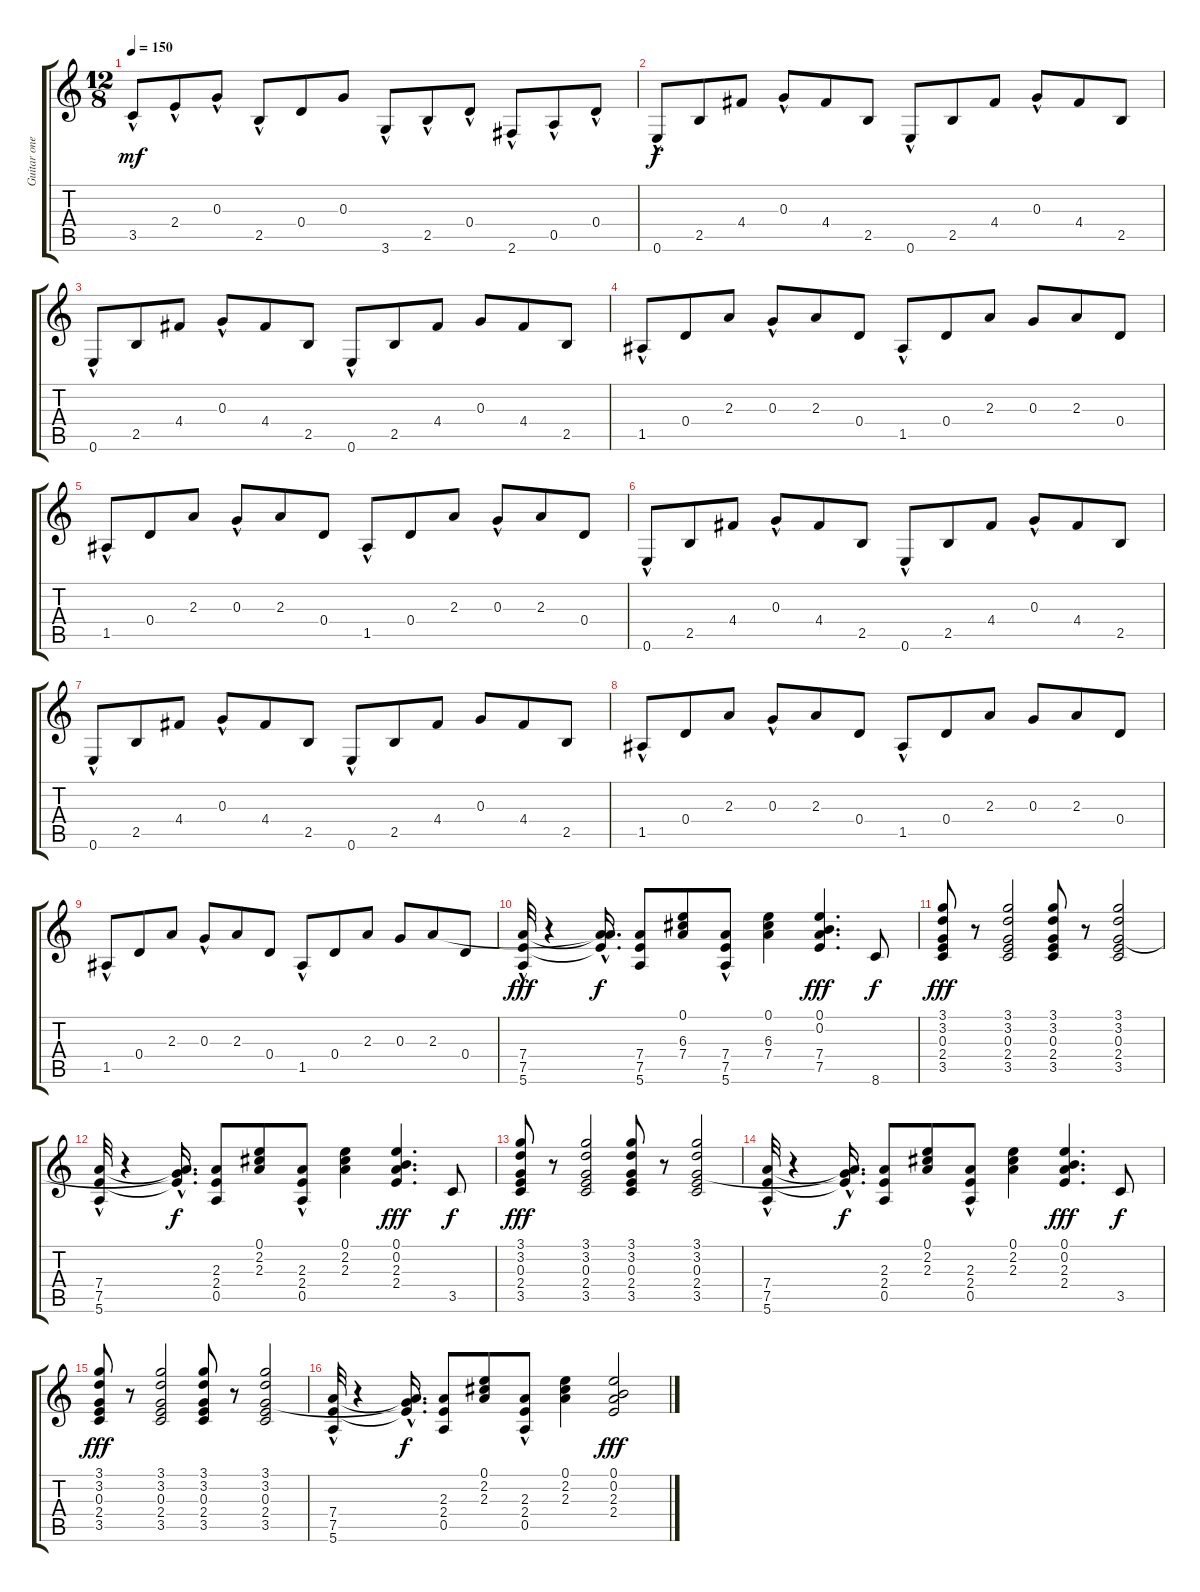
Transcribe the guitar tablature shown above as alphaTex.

\track ("Guitar one" "Guitar one") {instrument electricguitarclean}
\staff {score tabs}
\tuning (E4 B3 G3 D3 A2 E2) {hide}
\ts (12 8)
\tempo 150
\clef g2
\ks c
3.5{hac}.8{dy mf} 2.4{hac}.8 0.3{hac}.8 2.5{hac}.8 0.4.8 0.3.8 3.6{hac}.8 2.5{hac}.8 0.4{hac}.8 2.6{hac}.8 0.5{hac}.8 0.4{hac}.8 |
0.6{hac}.8{dy f} 2.5.8 4.4.8 0.3{hac}.8 4.4.8 2.5.8 0.6{hac}.8 2.5.8 4.4.8 0.3{hac}.8 4.4.8 2.5.8 |
0.6{hac}.8 2.5.8 4.4.8 0.3{hac}.8 4.4.8 2.5.8 0.6{hac}.8 2.5.8 4.4.8 0.3.8 4.4.8 2.5.8 |
1.5{hac}.8 0.4.8 2.3.8 0.3{hac}.8 2.3.8 0.4.8 1.5{hac}.8 0.4.8 2.3.8 0.3.8 2.3.8 0.4.8 |
1.5{hac}.8 0.4.8 2.3.8 0.3{hac}.8 2.3.8 0.4.8 1.5{hac}.8 0.4.8 2.3.8 0.3{hac}.8 2.3.8 0.4.8 |
0.6{hac}.8 2.5.8 4.4.8 0.3{hac}.8 4.4.8 2.5.8 0.6{hac}.8 2.5.8 4.4.8 0.3{hac}.8 4.4.8 2.5.8 |
0.6{hac}.8 2.5.8 4.4.8 0.3{hac}.8 4.4.8 2.5.8 0.6{hac}.8 2.5.8 4.4.8 0.3.8 4.4.8 2.5.8 |
1.5{hac}.8 0.4.8 2.3.8 0.3{hac}.8 2.3.8 0.4.8 1.5{hac}.8 0.4.8 2.3.8 0.3.8 2.3.8 0.4.8 |
1.5{hac}.8 0.4.8 2.3.8 0.3{hac}.8 2.3.8 0.4.8 1.5{hac}.8 0.4.8 2.3.8 0.3.8 2.3.8 0.4.8 |
(7.4 7.5{hac} 5.6{hac}).32{dy fff} r.4 (2.3{hac t} 7.4{hac t} 7.5{hac t}).16{d dy f} (7.4 7.5 5.6).8 (0.1 6.3 7.4).8 (7.4 7.5{hac} 5.6).8 (0.1 6.3 7.4).4 (0.1 0.2 7.4 7.5).4{d dy fff} 8.6.8{dy f} |
(3.1 3.2 0.3 2.4 3.5).8{dy fff} r.8 (3.1 3.2 0.3 2.4 3.5).2 (3.1 3.2 0.3 2.4 3.5).8 r.8 (3.1 3.2 0.3 2.4 3.5).2 |
(7.4 7.5{hac} 5.6{hac}).32 r.4 (0.3{hac t} 7.4{hac t} 7.5{hac t}).16{d dy f} (2.3 2.4 0.5).8 (0.1 2.2 2.3).8 (2.3 2.4{hac} 0.5).8 (0.1 2.2 2.3).4 (0.1 0.2 2.3 2.4).4{d dy fff} 3.5.8{dy f} |
(3.1 3.2 0.3 2.4 3.5).8{dy fff} r.8 (3.1 3.2 0.3 2.4 3.5).2 (3.1 3.2 0.3 2.4 3.5).8 r.8 (3.1 3.2 0.3 2.4 3.5).2 |
(7.4 7.5{hac} 5.6{hac}).32 r.4 (0.3{hac t} 7.4{hac t} 7.5{hac t}).16{d dy f} (2.3 2.4 0.5).8 (0.1 2.2 2.3).8 (2.3 2.4{hac} 0.5).8 (0.1 2.2 2.3).4 (0.1 0.2 2.3 2.4).4{d dy fff} 3.5.8{dy f} |
(3.1 3.2 0.3 2.4 3.5).8{dy fff} r.8 (3.1 3.2 0.3 2.4 3.5).2 (3.1 3.2 0.3 2.4 3.5).8 r.8 (3.1 3.2 0.3 2.4 3.5).2 |
(7.4 7.5{hac} 5.6{hac}).32 r.4 (0.3{hac t} 7.4{hac t} 7.5{hac t}).16{d dy f} (2.3 2.4 0.5).8 (0.1 2.2 2.3).8 (2.3 2.4{hac} 0.5{hac}).8 (0.1 2.2 2.3).4 (0.1 0.2 2.3 2.4).2{dy fff}
